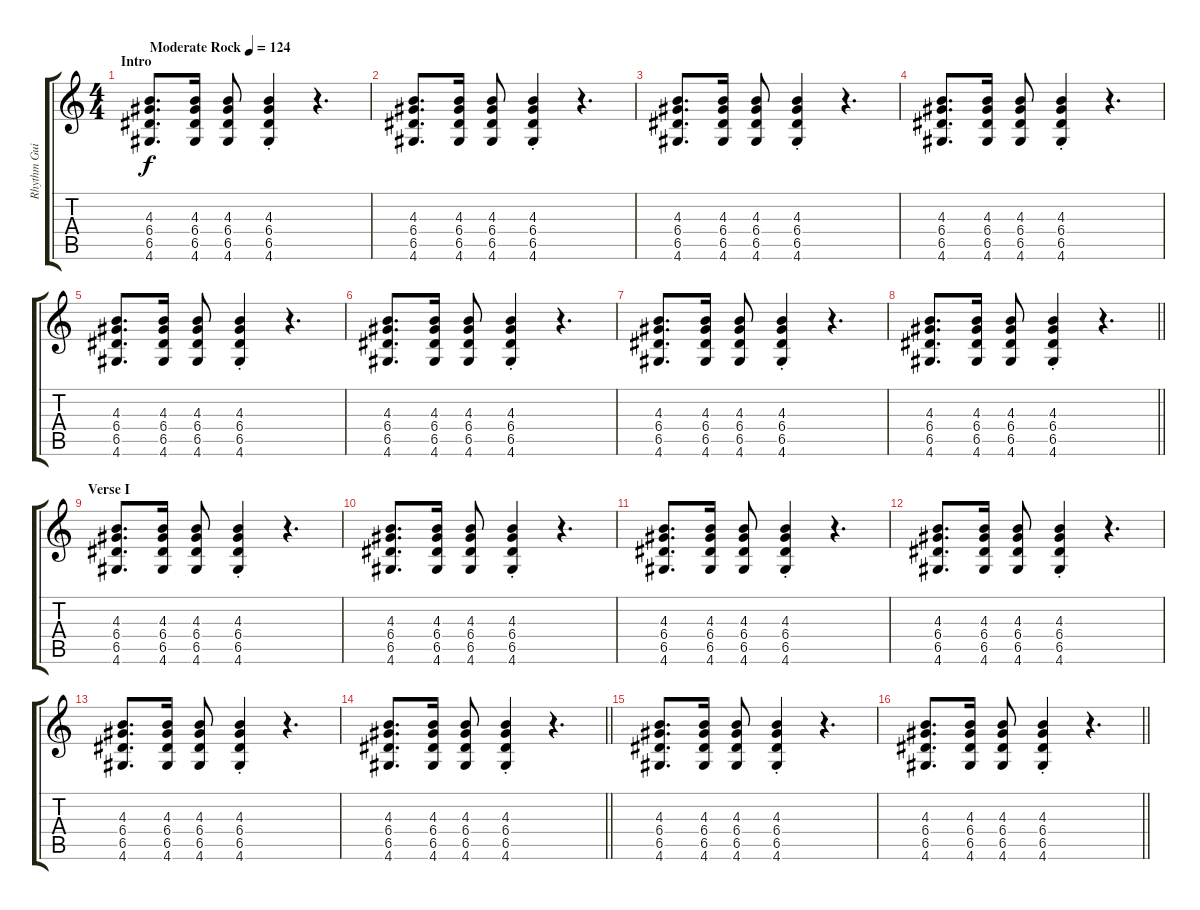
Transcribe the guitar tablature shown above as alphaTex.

\track ("Rhythm Guitar" "Rhythm Gui") {instrument electricguitarclean}
\staff {score tabs}
\tuning (E4 B3 G3 D3 A2 E2) {hide}
\ts (4 4)
\section ("" "Intro")
\tempo (124 "Moderate Rock")
\clef g2
\ks c
(4.3 6.4 6.5 4.6).8{d dy f instrument electricguitarclean} (4.3 6.4 6.5 4.6).16 (4.3 6.4 6.5 4.6).8 (4.3{st} 6.4{st} 6.5 4.6).4 r.4{d} |
(4.3 6.4 6.5 4.6).8{d} (4.3 6.4 6.5 4.6).16 (4.3 6.4 6.5 4.6).8 (4.3{st} 6.4{st} 6.5 4.6).4 r.4{d} |
(4.3 6.4 6.5 4.6).8{d} (4.3 6.4 6.5 4.6).16 (4.3 6.4 6.5 4.6).8 (4.3{st} 6.4{st} 6.5 4.6).4 r.4{d} |
(4.3 6.4 6.5 4.6).8{d} (4.3 6.4 6.5 4.6).16 (4.3 6.4 6.5 4.6).8 (4.3{st} 6.4{st} 6.5 4.6).4 r.4{d} |
(4.3 6.4 6.5 4.6).8{d} (4.3 6.4 6.5 4.6).16 (4.3 6.4 6.5 4.6).8 (4.3{st} 6.4{st} 6.5 4.6).4 r.4{d} |
(4.3 6.4 6.5 4.6).8{d} (4.3 6.4 6.5 4.6).16 (4.3 6.4 6.5 4.6).8 (4.3{st} 6.4{st} 6.5 4.6).4 r.4{d} |
(4.3 6.4 6.5 4.6).8{d} (4.3 6.4 6.5 4.6).16 (4.3 6.4 6.5 4.6).8 (4.3{st} 6.4{st} 6.5 4.6).4 r.4{d} |
\barLineRight lightlight
(4.3 6.4 6.5 4.6).8{d} (4.3 6.4 6.5 4.6).16 (4.3 6.4 6.5 4.6).8 (4.3{st} 6.4{st} 6.5 4.6).4 r.4{d} |
\section ("" "Verse I")
(4.3 6.4 6.5 4.6).8{d} (4.3 6.4 6.5 4.6).16 (4.3 6.4 6.5 4.6).8 (4.3{st} 6.4{st} 6.5 4.6).4 r.4{d} |
(4.3 6.4 6.5 4.6).8{d} (4.3 6.4 6.5 4.6).16 (4.3 6.4 6.5 4.6).8 (4.3{st} 6.4{st} 6.5 4.6).4 r.4{d} |
(4.3 6.4 6.5 4.6).8{d} (4.3 6.4 6.5 4.6).16 (4.3 6.4 6.5 4.6).8 (4.3{st} 6.4{st} 6.5 4.6).4 r.4{d} |
(4.3 6.4 6.5 4.6).8{d} (4.3 6.4 6.5 4.6).16 (4.3 6.4 6.5 4.6).8 (4.3{st} 6.4{st} 6.5 4.6).4 r.4{d} |
(4.3 6.4 6.5 4.6).8{d} (4.3 6.4 6.5 4.6).16 (4.3 6.4 6.5 4.6).8 (4.3{st} 6.4{st} 6.5 4.6).4 r.4{d} |
\barLineRight lightlight
(4.3 6.4 6.5 4.6).8{d} (4.3 6.4 6.5 4.6).16 (4.3 6.4 6.5 4.6).8 (4.3{st} 6.4{st} 6.5 4.6).4 r.4{d} |
(4.3 6.4 6.5 4.6).8{d} (4.3 6.4 6.5 4.6).16 (4.3 6.4 6.5 4.6).8 (4.3{st} 6.4{st} 6.5 4.6).4 r.4{d} |
\barLineRight lightlight
(4.3 6.4 6.5 4.6).8{d} (4.3 6.4 6.5 4.6).16 (4.3 6.4 6.5 4.6).8 (4.3{st} 6.4{st} 6.5 4.6).4 r.4{d}
